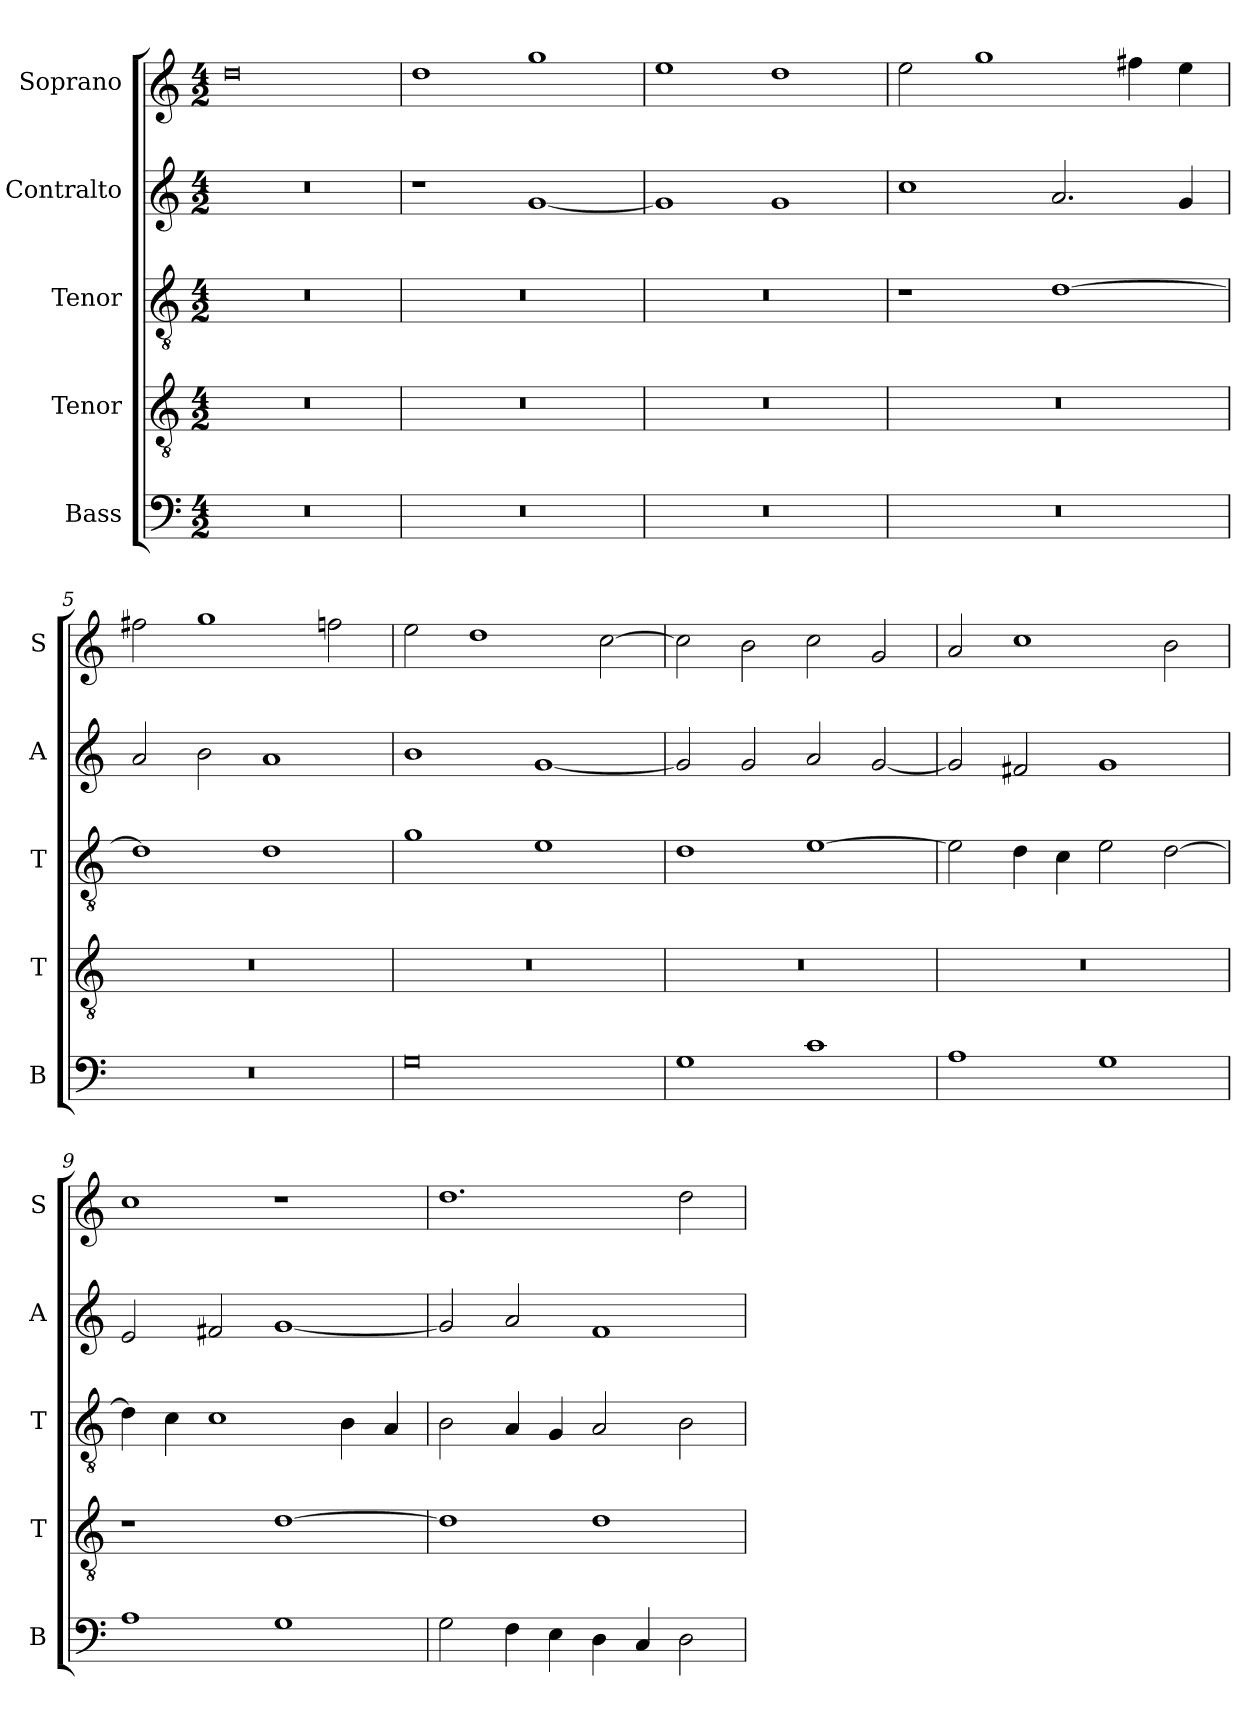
**kern	**kern	**kern	**kern	**kern
*part5	*part4	*part3	*part2	*part1
*staff5	*staff4	*staff3	*staff2	*staff1
*I"Bass	*I"Tenor	*I"Tenor	*I"Contralto	*I"Soprano
*I'B	*I'T	*I'T	*I'A	*I'S
*clefF4	*clefGv2	*clefGv2	*clefG2	*clefG2
*k[]	*k[]	*k[]	*k[]	*k[]
*G:mix	*G:mix	*G:mix	*G:mix	*G:mix
*M4/2	*M4/2	*M4/2	*M4/2	*M4/2
=1	=1	=1	=1	=1
0r	0r	0r	0r	0dd
=2	=2	=2	=2	=2
0r	0r	0r	1r	1dd
.	.	.	[1g	1gg
=3	=3	=3	=3	=3
0r	0r	0r	1g]	1ee
.	.	.	1g	1dd
=4	=4	=4	=4	=4
0r	0r	1r	1cc	2ee
.	.	.	.	1gg
.	.	[1d	2.a	.
.	.	.	.	4ff#X
.	.	.	4g	4ee
=5	=5	=5	=5	=5
0r	0r	1d]	2a	2ff#X
.	.	.	2b	1gg
.	.	1d	1a	.
.	.	.	.	2ffn
=6	=6	=6	=6	=6
0G	0r	1g	1b	2ee
.	.	.	.	1dd
.	.	1e	[1g	.
.	.	.	.	[2cc
=7	=7	=7	=7	=7
1G	0r	1d	2g]	2cc]
.	.	.	2g	2b
1c	.	[1e	2a	2cc
.	.	.	[2g	2g
=8	=8	=8	=8	=8
1A	0r	2e]	2g]	2a
.	.	4d	2f#X	1cc
.	.	4c	.	.
1G	.	2e	1g	.
.	.	[2d	.	2b
=9	=9	=9	=9	=9
1A	1r	4d]	2e	1cc
.	.	4c	.	.
.	.	1c	2f#X	.
1G	[1d	.	[1g	1r
.	.	4B	.	.
.	.	4A	.	.
=10	=10	=10	=10	=10
2G	1d]	2B	2g]	1.dd
4F	.	4A	2a	.
4E	.	4G	.	.
4D	1d	2A	1f	.
4C	.	.	.	.
2D	.	2B	.	2dd
=	=	=	=	=
*-	*-	*-	*-	*-
